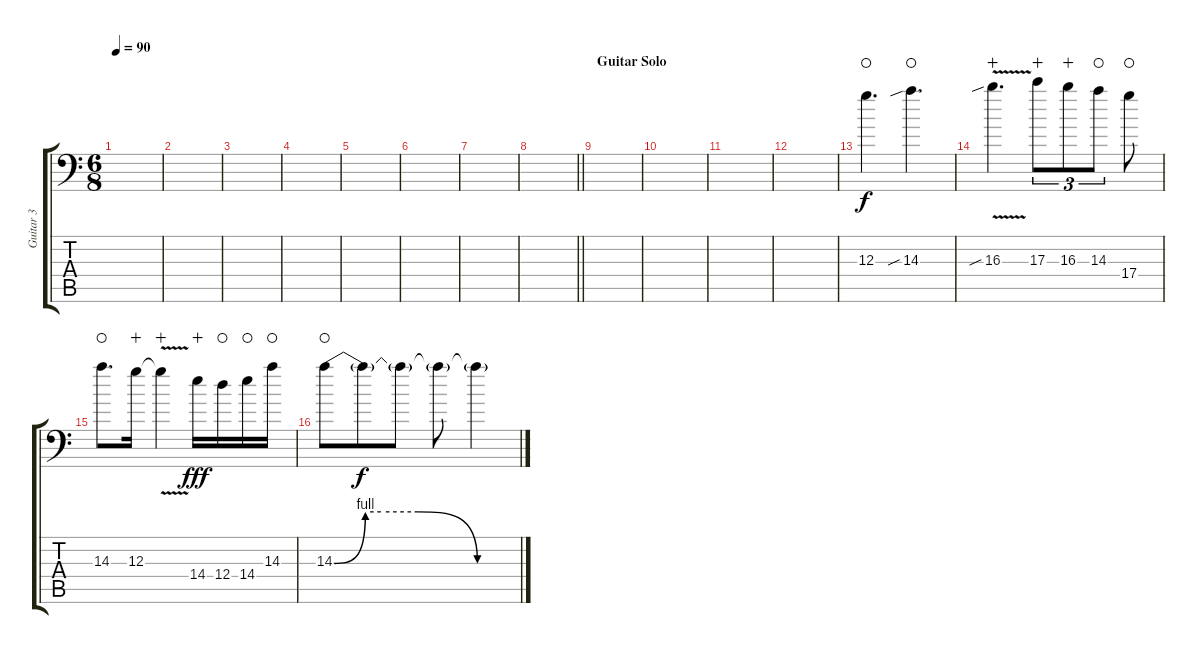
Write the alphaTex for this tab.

\track ("Guitar 3" "Guitar 3") {instrument distortionguitar}
\staff {score tabs}
\tuning (E4 C4 G3 D3 A2 A1) {hide}
\ts (6 8)
\tempo 90
\clef f4
\ks c
|
|
|
|
|
|
|
\barLineRight lightlight
|
\section ("" "Guitar Solo")
|
|
|
|
12.3.4{d waho} 14.3{sib}.4{d waho} |
16.3{v sib}.4{d wahc} 17.3.8{tu (3 2) wahc} 16.3.8{tu (3 2) wahc} 14.3.8{tu (3 2) waho} 17.4.8{waho} |
14.3.8{d waho} 12.3.16{wahc} 12.3{v t}.4{dy f wahc} 14.4.16{dy fff wahc} 12.4.16{waho} 14.4.16{waho} 14.3.16{waho} |
14.3{be (custom 0 0 10 4 15 4 27 4 46 0 60 0)}.8{waho} 14.3{t}.8{dy f} 14.3{t}.8 14.3{t}.8 14.3{t}.4
